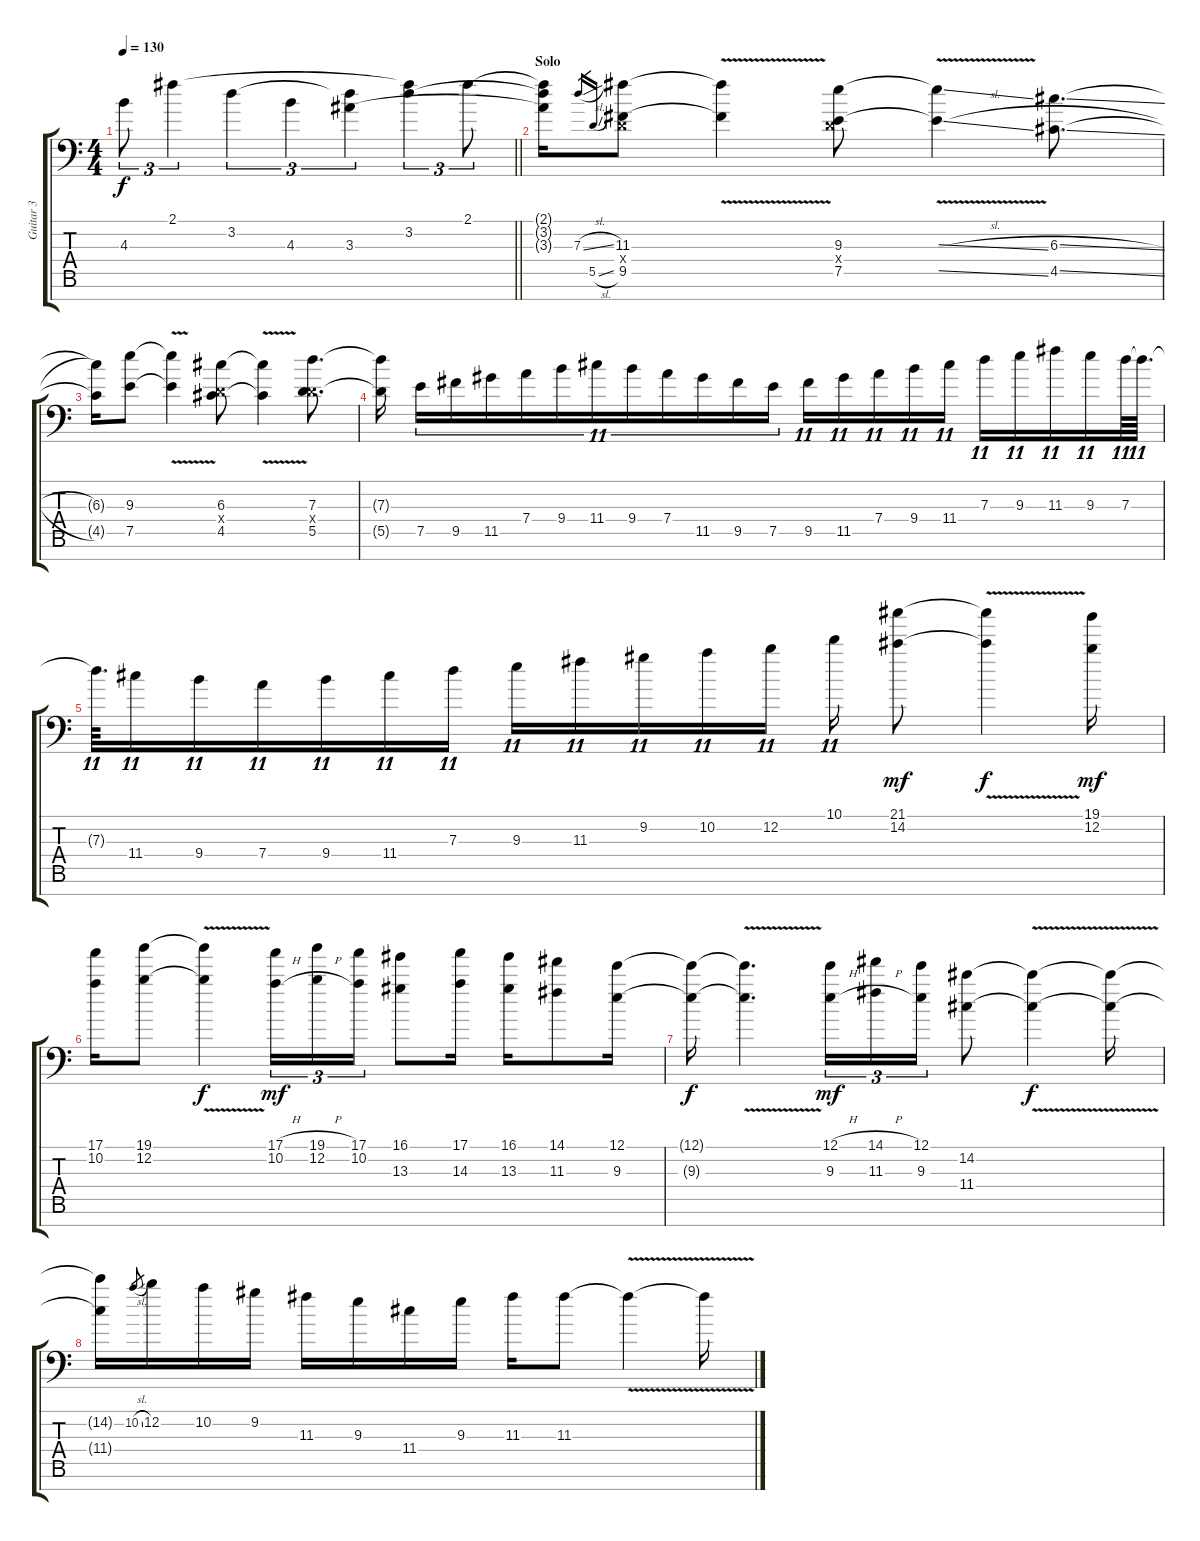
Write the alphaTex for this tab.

\track ("Guitar 3" "Guitar 3") {instrument distortionguitar}
\staff {score tabs}
\tuning (E4 B3 G3 D3 A2 E2 A1) {hide}
\ts (4 4)
\tempo 130
\clef f4
\barLineRight lightlight
\ks c
4.3.8{tu (3 2) dy f} 2.1.4{tu (3 2)} 3.2.4{tu (3 2)} 4.3.4{tu (3 2)} (3.2{t} 3.3).4{tu (3 2)} (2.1{t} 3.2).4{tu (3 2)} 2.1.8{tu (3 2)} |
\section ("" "Solo")
(2.1{t} 3.2{t} 3.3{t}).16 7.3{sl}.16{gr} 5.5{sl}.16{gr} (11.3 0.4{x} 9.5).8 (11.3{v t} 9.5{v t}).4 (9.3 0.4{x} 7.5).8 (9.3{v sl t} 7.5{v sl t}).4 (6.3{sl} 4.5{sl}).8{d} |
(6.3{t} 4.5{t}).16 (9.3 7.5).8 (9.3{v t} 7.5{v t}).4 (6.3 0.4{x} 4.5).8 (6.3{v t} 4.5{v t}).4 (7.3 0.4{x} 5.5).8{d} |
(7.3{t} 5.5{t}).16{beam splitsecondary} 7.5.16{tu (11 8)} 9.5.16{tu (11 8)} 11.5.16{tu (11 8)} 7.4.16{tu (11 8)} 9.4.16{tu (11 8)} 11.4.16{tu (11 8)} 9.4.16{tu (11 8)} 7.4.16{tu (11 8)} 11.5.16{tu (11 8)} 9.5.16{tu (11 8)} 7.5.16{tu (11 8) beam splitsecondary} 9.5.16{tu (11 8)} 11.5.16{tu (11 8)} 7.4.16{tu (11 8)} 9.4.16{tu (11 8)} 11.4.16{tu (11 8)} 7.3.16{tu (11 8)} 9.3.16{tu (11 8)} 11.3.16{tu (11 8)} 9.3.16{tu (11 8)} 7.3.64{tu (11 8)} 7.3{t}.64{d tu (11 8)} |
7.3{t}.64{d tu (11 8)} 11.4.16{tu (11 8)} 9.4.16{tu (11 8)} 7.4.16{tu (11 8)} 9.4.16{tu (11 8)} 11.4.16{tu (11 8)} 7.3.16{tu (11 8)} 9.3.16{tu (11 8)} 11.3.16{tu (11 8)} 9.2.16{tu (11 8)} 10.2.16{tu (11 8)} 12.2.16{tu (11 8)} 10.1.16{tu (11 8)} (21.1 14.2).8{dy mf} (21.1{v t} 14.2{v t}).4{dy f} (19.1 12.2).16{dy mf} |
(17.1 10.2).16 (19.1 12.2).8 (19.1{v t} 12.2{v t}).4{dy f} (17.1{h} 10.2{h}).16{tu (3 2) dy mf} (19.1{h} 12.2{h}).16{tu (3 2)} (17.1 10.2).16{tu (3 2)} (16.1 13.3).8 (17.1 14.3).16 (16.1 13.3).16 (14.1 11.3).8 (12.1 9.3).16 |
(12.1{t} 9.3{t}).16{dy f} (12.1{v t} 9.3{v t}).4{d} (12.1{h} 9.3{h}).16{tu (3 2) dy mf} (14.1{h} 11.3{h}).16{tu (3 2)} (12.1 9.3).16{tu (3 2)} (14.2 11.4).8 (14.2{v t} 11.4{v t}).4{dy f} (14.2{t} 11.4{t}).16 |
(14.2{t} 11.4{t}).16 10.2{sl}.8{gr} 12.2.16 10.2.16 9.2.16 11.3.16 9.3.16 11.4.16 9.3.16 11.3.16 11.3.8 11.3{v t}.4 11.3{t}.16
